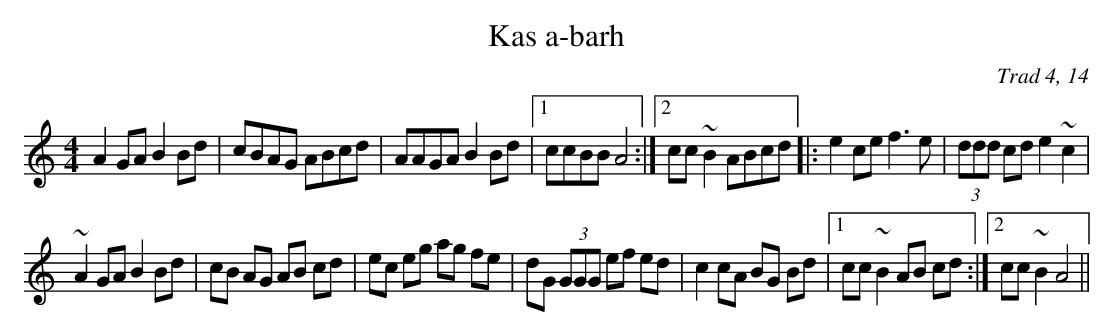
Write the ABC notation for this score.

X:1
T:Kas a-barh
C:Trad 4, 14
M:4/4
L:1/8
K:C
A2GA B2Bd| cBAG ABcd|\
AAGA B2Bd |1 ccBB A4:|2 cc~B2 ABcd\
|:e2ce f3e| (3ddd cd e2~c2|
~A2GA B2Bd |cB AG AB cd|\
ec eg ag fe| dG (3GGG ef ed|\
 c2cA BG Bd |1 cc~B2 AB cd:|2  cc~B2 A4||
